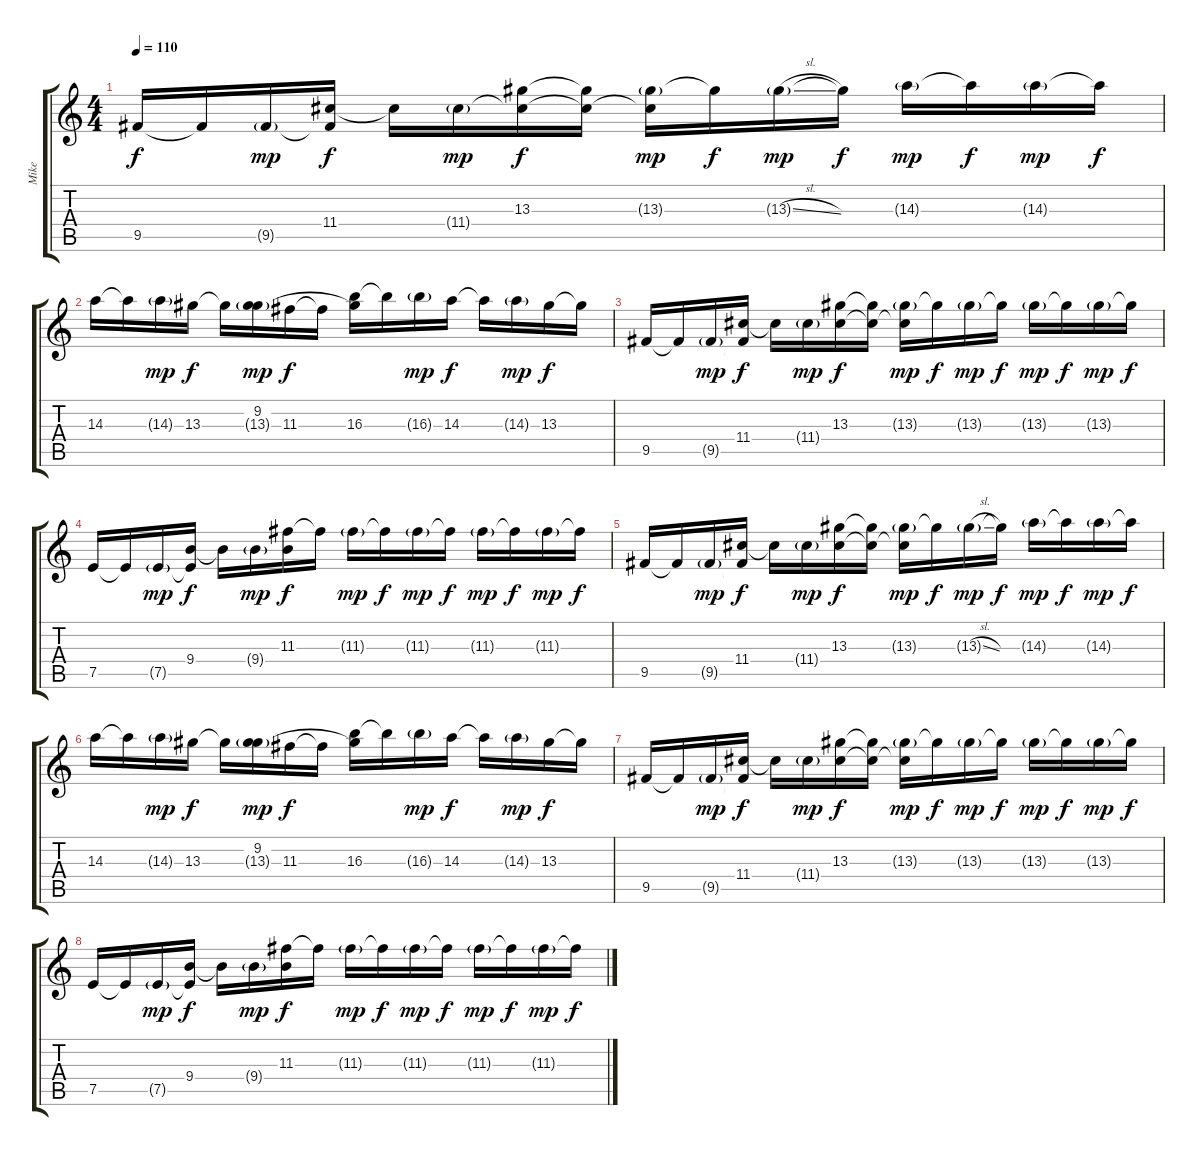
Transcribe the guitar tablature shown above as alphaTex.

\track ("Mike" "Mike") {instrument distortionguitar}
\staff {score tabs}
\tuning (E4 B3 G3 D3 A2 D2) {hide}
\ts (4 4)
\tempo 110
\clef g2
\ks c
9.5.16{dy f} 9.5{t}.16 9.5{g}.16{dy mp} (11.4 9.5{t}).16{dy f} 11.4{t}.16 11.4{g}.16{dy mp} (13.3 11.4{t}).16{dy f} (13.3{t} 11.4{t}).16 (13.3{g} 11.4{t}).16{dy mp} 13.3{t}.16{dy f} 13.3{sl g}.16{dy mp} 13.3{t}.16{dy f} 14.3{g}.16{dy mp} 14.3{t}.16{dy f} 14.3{g}.16{dy mp} 14.3{t}.16{dy f} |
14.3.16 14.3{t}.16 14.3{g}.16{dy mp} 13.3.16{dy f} 13.3{t}.16 (9.2 13.3{g}).16{dy mp} 11.3.16{dy f} 11.3{t}.16 (9.2{t} 16.3).16 16.3{t}.16 16.3{g}.16{dy mp} 14.3.16{dy f} 14.3{t}.16 14.3{g}.16{dy mp} 13.3.16{dy f} 13.3{t}.16 |
9.5.16{instrument distortionguitar} 9.5{t}.16 9.5{g}.16{dy mp} (11.4 9.5{t}).16{dy f} 11.4{t}.16 11.4{g}.16{dy mp} (13.3 11.4{t}).16{dy f} (13.3{t} 11.4{t}).16 (13.3{g} 11.4{t}).16{dy mp} 13.3{t}.16{dy f} 13.3{g}.16{dy mp} 13.3{t}.16{dy f} 13.3{g}.16{dy mp} 13.3{t}.16{dy f} 13.3{g}.16{dy mp} 13.3{t}.16{dy f} |
7.5.16 7.5{t}.16 7.5{g}.16{dy mp} (9.4 7.5{t}).16{dy f} 9.4{t}.16 9.4{g}.16{dy mp} (11.3 9.4{t}).16{dy f} 11.3{t}.16 11.3{g}.16{dy mp} 11.3{t}.16{dy f} 11.3{g}.16{dy mp} 11.3{t}.16{dy f} 11.3{g}.16{dy mp} 11.3{t}.16{dy f} 11.3{g}.16{dy mp} 11.3{t}.16{dy f} |
9.5.16 9.5{t}.16 9.5{g}.16{dy mp} (11.4 9.5{t}).16{dy f} 11.4{t}.16 11.4{g}.16{dy mp} (13.3 11.4{t}).16{dy f} (13.3{t} 11.4{t}).16 (13.3{g} 11.4{t}).16{dy mp} 13.3{t}.16{dy f} 13.3{sl g}.16{dy mp} 13.3{t}.16{dy f} 14.3{g}.16{dy mp} 14.3{t}.16{dy f} 14.3{g}.16{dy mp} 14.3{t}.16{dy f} |
14.3.16 14.3{t}.16 14.3{g}.16{dy mp} 13.3.16{dy f} 13.3{t}.16 (9.2 13.3{g}).16{dy mp} 11.3.16{dy f} 11.3{t}.16 (9.2{t} 16.3).16 16.3{t}.16 16.3{g}.16{dy mp} 14.3.16{dy f} 14.3{t}.16 14.3{g}.16{dy mp} 13.3.16{dy f} 13.3{t}.16 |
9.5.16 9.5{t}.16 9.5{g}.16{dy mp} (11.4 9.5{t}).16{dy f} 11.4{t}.16 11.4{g}.16{dy mp} (13.3 11.4{t}).16{dy f} (13.3{t} 11.4{t}).16 (13.3{g} 11.4{t}).16{dy mp} 13.3{t}.16{dy f} 13.3{g}.16{dy mp} 13.3{t}.16{dy f} 13.3{g}.16{dy mp} 13.3{t}.16{dy f} 13.3{g}.16{dy mp} 13.3{t}.16{dy f} |
7.5.16 7.5{t}.16 7.5{g}.16{dy mp} (9.4 7.5{t}).16{dy f} 9.4{t}.16 9.4{g}.16{dy mp} (11.3 9.4{t}).16{dy f} 11.3{t}.16 11.3{g}.16{dy mp} 11.3{t}.16{dy f} 11.3{g}.16{dy mp} 11.3{t}.16{dy f} 11.3{g}.16{dy mp} 11.3{t}.16{dy f} 11.3{g}.16{dy mp} 11.3{t}.16{dy f}
